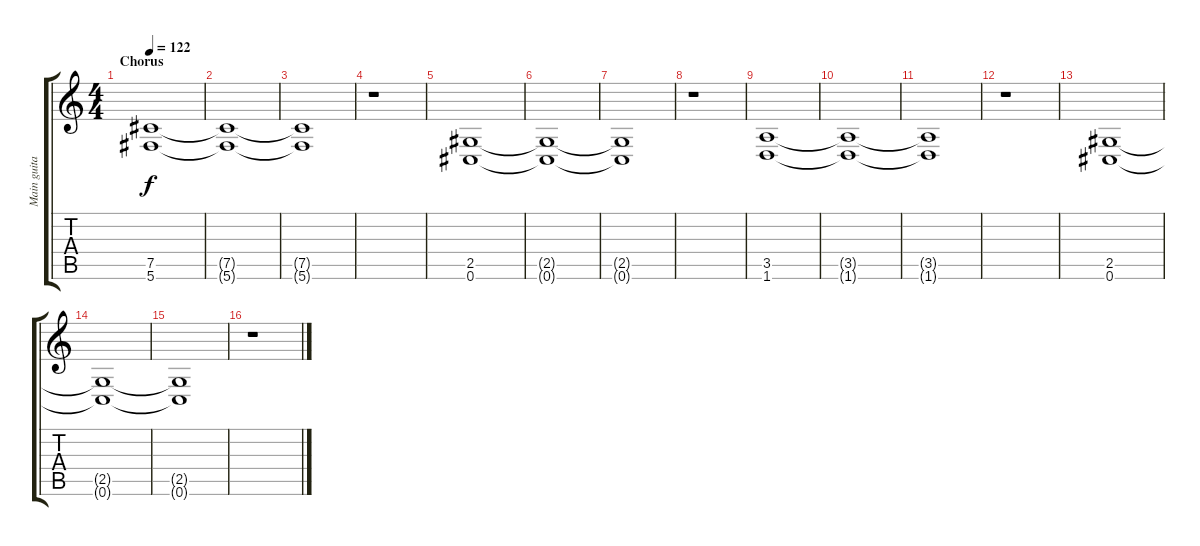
\track ("Main guitar" "Main guita") {instrument distortionguitar}
\staff {score tabs}
\tuning (Db4 Ab3 E3 B2 Gb2 Db2) {hide}
\ts (4 4)
\section ("" "Chorus")
\tempo 122
\clef g2
\ks c
(7.5 5.6).1{dy f} |
(7.5{t} 5.6{t}).1{volume 2} |
(7.5{t} 5.6{t}).1 |
r.1 |
(2.5 0.6).1{volume 13} |
(2.5{t} 0.6{t}).1{volume 2} |
(2.5{t} 0.6{t}).1 |
r.1 |
(3.5 1.6).1{volume 13} |
(3.5{t} 1.6{t}).1{volume 2} |
(3.5{t} 1.6{t}).1 |
r.1 |
(2.5 0.6).1{volume 13} |
(2.5{t} 0.6{t}).1{volume 2} |
(2.5{t} 0.6{t}).1 |
r.1
